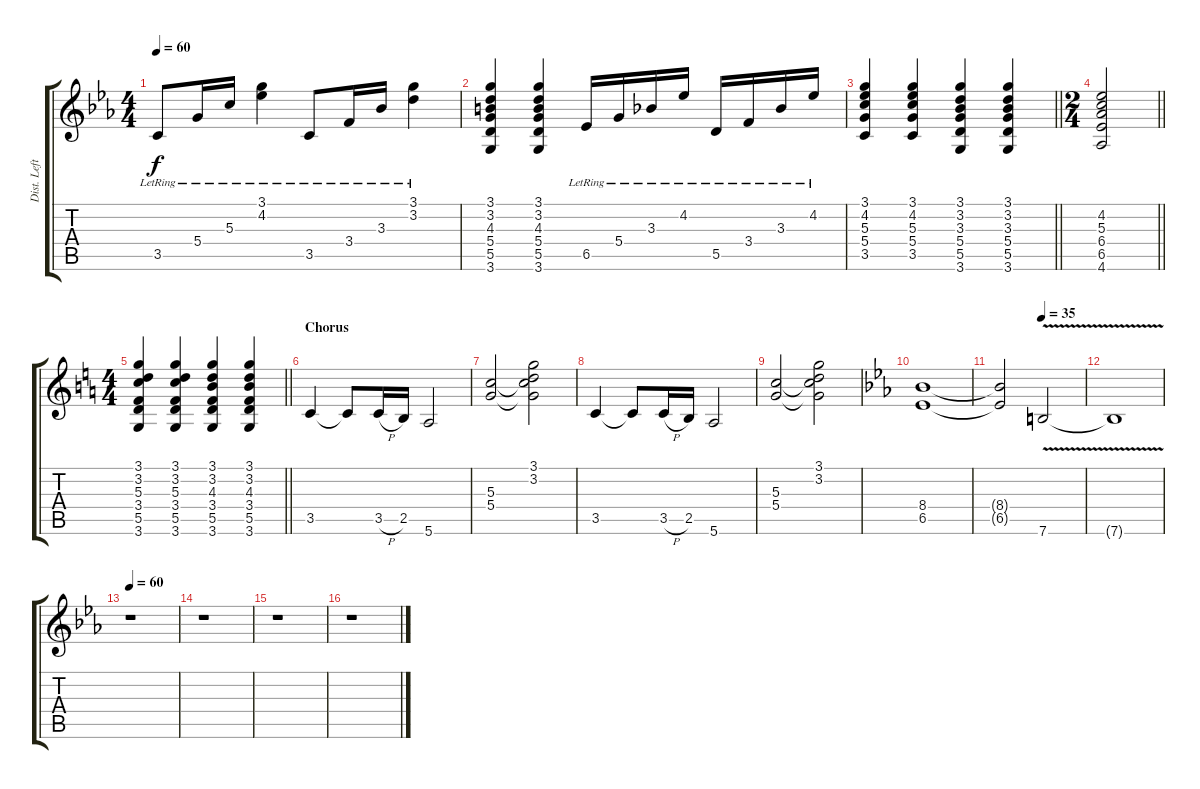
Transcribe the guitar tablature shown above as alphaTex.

\track ("Dist. Left" "Dist. Left") {instrument distortionguitar}
\staff {score tabs}
\tuning (E4 B3 G3 D3 A2 E2) {hide}
\ts (4 4)
\tempo 60
\clef g2
\ks cminor
3.5{lr}.8{dy f volume 6} 5.4{lr}.16 5.3{lr}.16 (3.1 4.2{lr}).4 3.5{lr}.8 3.4{lr}.16 3.3{lr}.16 (3.1 3.2{lr}).4 |
(3.1 3.2 4.3 5.4 5.5 3.6).4 (3.1 3.2 4.3 5.4 5.5 3.6).4 6.5{lr}.16 5.4{lr}.16 3.3{lr}.16 4.2{lr}.16 5.5{lr}.16 3.4{lr}.16 3.3{lr}.16 4.2{lr}.16 |
\barLineRight lightlight
(3.1 4.2 5.3 5.4 3.5).4 (3.1 4.2 5.3 5.4 3.5).4 (3.1 3.2 3.3 5.4 5.5 3.6).4 (3.1 3.2 3.3 5.4 5.5 3.6).4 |
\ts (2 4)
\barLineRight lightlight
(4.2 5.3 6.4 6.5 4.6).2 |
\ts (4 4)
\barLineRight lightlight
\ks c
(3.1 3.2 5.3 3.4 5.5 3.6).4 (3.1 3.2 5.3 3.4 5.5 3.6).4 (3.1 3.2 4.3 3.4 5.5 3.6).4 (3.1 3.2 4.3 3.4 5.5 3.6).4 |
\section ("" "Chorus")
3.5.4 3.5{t}.8 3.5{h}.16 2.5.16 5.6.2 |
(5.3 5.4).2 (3.1 3.2 5.3{t} 5.4{t}).2 |
3.5.4 3.5{t}.8 3.5{h}.16 2.5.16 5.6.2 |
(5.3 5.4).2 (3.1 3.2 5.3{t} 5.4{t}).2 |
\ks cminor
(8.4 6.5).1 |
\tempo (35 0.5)
(8.4{t} 6.5{t}).2 7.6{v}.2 |
7.6{t}.1{volume 0} |
\tempo 60
r.1 |
r.1 |
r.1 |
r.1
